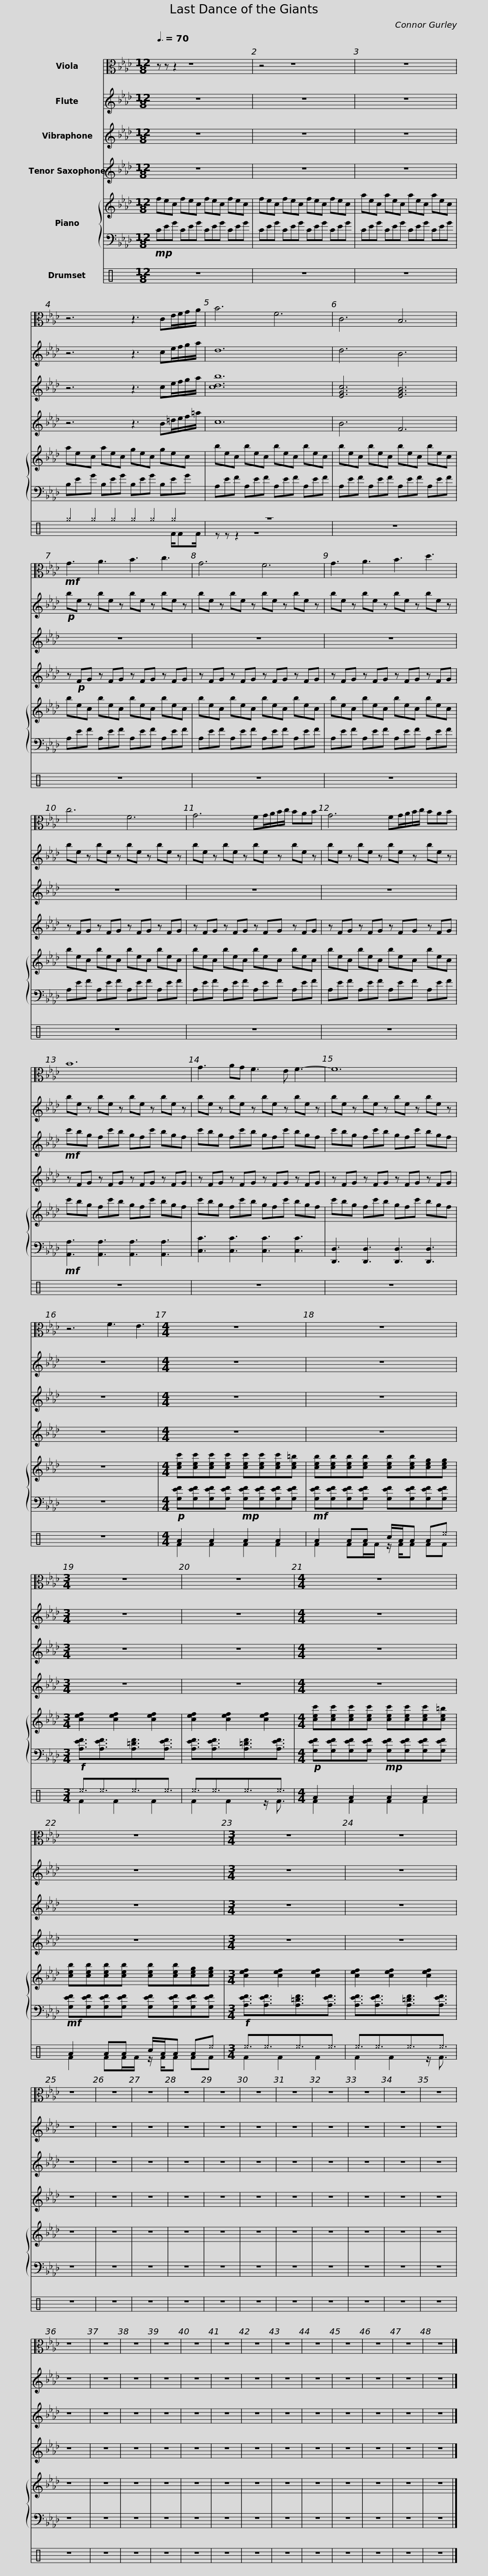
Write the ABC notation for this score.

X:1
%%score 1 2 3 4 { 5 | 6 } ( 7 8 )
L:1/8
Q:3/8=70
M:12/8
I:linebreak $
K:Ab
V:1 alto
V:2 treble
V:3 treble
V:4 treble transpose=-14
V:5 treble
V:6 bass
V:7 perc
K:none
V:8 perc
K:none
V:1
 z z z2 z8 | z4 z8 |$ z12 | z6 z3 CE/F/G/A/ |$ B6 F6 | %5
 C6 B,6 |$!mf! G3 A3 B3 c3 | G6 F6 |$ G3 A3 B3 d3 | c6 F6 |$ %10
 G6 FG/A/B/c/ BAB | G6 FG/A/B/c/ BAB |$ B12 | G3 AG F3 E F3- |$ F12 | %15
 z6 F3 E3 |[M:4/4] z8 |$ z8 |[M:3/4] z6 | z6 |$ %20
[M:4/4] z8 | z8 |$[M:3/4] z6 | z6 | z6 | %25
 z6 | z6 | z6 | z6 | z6 | %30
 z6 | z6 | z6 |$ z6 | z6 | %35
 z6 | z6 | z6 | z6 | z6 | %40
 z6 | z6 | z6 | z6 | z6 | %45
 z6 | z6 | z6 |] %48
V:2
 z12 | z12 |$ z12 | z6 z3 ce/f/g/a/ |$ d12 | %5
 d6 B6 |$!p! be z be z be z be z | be z be z be z be z |$ be z be z be z be z | be z be z be z be z |$ %10
 be z be z be z be z | be z be z be z be z |$ be z be z be z be z | be z be z be z be z |$ be z be z be z be z | %15
 z12 |[M:4/4] z8 |$ z8 |[M:3/4] z6 | z6 |$ %20
[M:4/4] z8 | z8 |$[M:3/4] z6 | z6 | z6 | %25
 z6 | z6 | z6 | z6 | z6 | %30
 z6 | z6 | z6 |$ z6 | z6 | %35
 z6 | z6 | z6 | z6 | z6 | %40
 z6 | z6 | z6 | z6 | z6 | %45
 z6 | z6 | z6 |] %48
V:3
 z12 | z12 |$ z12 | z6 z3 ce/f/g/a/ |$ [cdb]12 | %5
 [EGc]6 [EGB]6 |$ z12 | z12 |$ z12 | z12 |$ %10
 z12 | z12 |$!mf! c'bg fc'b gfc' bgf | c'bg fc'b gfc' bgf |$ c'bg fc'b gfc' bgf | %15
 z12 |[M:4/4] z8 |$ z8 |[M:3/4] z6 | z6 |$ %20
[M:4/4] z8 | z8 |$[M:3/4] z6 | z6 | z6 | %25
 z6 | z6 | z6 | z6 | z6 | %30
 z6 | z6 | z6 |$ z6 | z6 | %35
 z6 | z6 | z6 | z6 | z6 | %40
 z6 | z6 | z6 | z6 | z6 | %45
 z6 | z6 | z6 |] %48
V:4
 z12 | z12 |$ z12 | z6 z3 B=d/e/f/=a/ |$ c12 | %5
 B6 F6 |$ z!p! FG z FG z FG z FG | z FG z FG z FG z FG |$ z FG z FG z FG z FG | z FG z FG z FG z FG |$ %10
 z FG z FG z FG z FG | z FG z FG z FG z FG |$ z FG z FG z FG z FG | z FG z FG z FG z FG |$ z FG z FG z FG z FG | %15
 z12 |[M:4/4] z8 |$ z8 |[M:3/4] z6 | z6 |$ %20
[M:4/4] z8 | z8 |$[M:3/4] z6 | z6 | z6 | %25
 z6 | z6 | z6 | z6 | z6 | %30
 z6 | z6 | z6 |$ z6 | z6 | %35
 z6 | z6 | z6 | z6 | z6 | %40
 z6 | z6 | z6 | z6 | z6 | %45
 z6 | z6 | z6 |] %48
V:5
 fec fec fec fec | fec fec fec fec |$ aec aec aec aec | aec aec gec gec |$ bec bec bec bec | %5
 bec bec bec bec |$ bec bec bec bec | bec bec bec bec |$ bec bec bec bec | bec bec bec bec |$ %10
 bec bec bec bec | bec bec bec bec |$ c'bg fc'b gfc' bgf | c'bg fc'b gfc' bgf |$ c'bg fc'b gfc' bgf | %15
 z12 |[M:4/4] [cec'][cec'][cec'][cec'] [cec'][cec'][cec'][ce=b] |$ [ceb][ceb][ceb][ceb] [ceb][ceb][ceg][ceg] |[M:3/4] [cef]2 [cef]2 [cef]2 | [cef]2 [cef]2 [cef]2 |$ %20
[M:4/4] [cec'][cec'][cec'][cec'] [cec'][cec'][cec'][ce=b] | [ceb][ceb][ceb][ceb] [ceb][ceb][ceg][ceg] |$[M:3/4] [cef]2 [cef]2 [cef]2 | [cef]2 [cef]2 [cef]2 | z6 | %25
 z6 | z6 | z6 | z6 | z6 | %30
 z6 | z6 | z6 |$ z6 | z6 | %35
 z6 | z6 | z6 | z6 | z6 | %40
 z6 | z6 | z6 | z6 | z6 | %45
 z6 | z6 | z6 |] %48
V:6
!mp! CEG CEG CEG CEG | CEG CEG CEG CEG |$ CEG CEG CEG CEG | B,EG B,EG B,EG B,EG |$ A,EF A,EF A,EF A,EF | %5
 A,EF A,EF A,EF A,EF |$ A,EF A,EF A,EF A,EF | A,EF A,EF A,EF A,EF |$ A,EF A,EF A,EF A,EF | A,EF A,EF A,EF A,EF |$ %10
 A,EF A,EF A,EF A,EF | A,EF A,EF A,EF A,EF |$!mf! [A,,A,]3 [A,,A,]3 [A,,A,]3 [A,,A,]3 | [C,C]3 [C,C]3 [C,C]3 [C,C]3 |$ [D,,D,]3 [D,,D,]3 [D,,D,]3 [D,,D,]3 | %15
 z12 |[M:4/4]!p! [G,EF][G,EF][G,EF][G,EF]!mp! [G,EF][G,EF][G,EF][G,EF] |$!mf! [G,EF][G,EF][G,EF][G,EF] [G,EF][G,EF][G,EF][G,EF] |[M:3/4]!f! [A,EF]3/2[A,EF]3/2[A,=DF]3/2[A,EF]3/2 | [A,EF]3/2[A,EF]3/2[A,=DF]3/2[A,EF]3/2 |$ %20
[M:4/4]!p! [G,EF][G,EF][G,EF][G,EF]!mp! [G,EF][G,EF][G,EF][G,EF] |!mf! [G,EF][G,EF][G,EF][G,EF] [G,EF][G,EF][G,EF][G,EF] |$[M:3/4]!f! [A,EF]3/2[A,EF]3/2[A,=DF]3/2[A,EF]3/2 | [A,EF]3/2[A,EF]3/2[A,=DF]3/2[A,EF]3/2 | z6 | %25
 z6 | z6 | z6 | z6 | z6 | %30
 z6 | z6 | z6 |$ z6 | z6 | %35
 z6 | z6 | z6 | z6 | z6 | %40
 z6 | z6 | z6 | z6 | z6 | %45
 z6 | z6 | z6 |] %48
V:7
[K:C] z12 | z12 |$ z12 | ^g2 ^g2 ^g2 ^g2 ^g2 ^g2 |$ z12 | %5
 z12 |$ z12 | z12 |$ z12 | z12 |$ %10
 z12 | z12 |$ z12 | z12 |$ z12 | %15
 z12 |[M:4/4] A2 A2 A2 A2 |$ A2 AA c/A/A A^e |[M:3/4] ^e3/2^e3/2^e3/2^e3/2 | ^e3/2^e3/2^e3/2^e3/2 |$ %20
[M:4/4] A2 A2 A2 A2 | A2 AA c/A/A A^e |$[M:3/4] ^e3/2^e3/2^e3/2^e3/2 | ^e3/2^e3/2^e3/2^e3/2 | z6 | %25
 z6 | z6 | z6 | z6 | z6 | %30
 z6 | z6 | z6 |$ z6 | z6 | %35
 z6 | z6 | z6 | z6 | z6 | %40
 z6 | z6 | z6 | z6 | z6 | %45
 z6 | z6 | z6 |] %48
V:8
[K:C] x12 | x12 |$ x12 | x10 F/FF/ |$ z z z2 z8 | %5
 x12 |$ x12 | x12 |$ x12 | x12 |$ %10
 x12 | x12 |$ x12 | x12 |$ x12 | %15
 x12 |[M:4/4] F2 F2 F2 F2 |$ F2 FF/F/ z/ F/F FF |[M:3/4] F2 F2 F2 | F2 F2 z/ F3/2 |$ %20
[M:4/4] F2 F2 F2 F2 | F2 FF/F/ z/ F/F FF |$[M:3/4] F2 F2 F2 | F2 F2 z/ F3/2 | x6 | %25
 x6 | x6 | x6 | x6 | x6 | %30
 x6 | x6 | x6 |$ x6 | x6 | %35
 x6 | x6 | x6 | x6 | x6 | %40
 x6 | x6 | x6 | x6 | x6 | %45
 x6 | x6 | x6 |] %48
